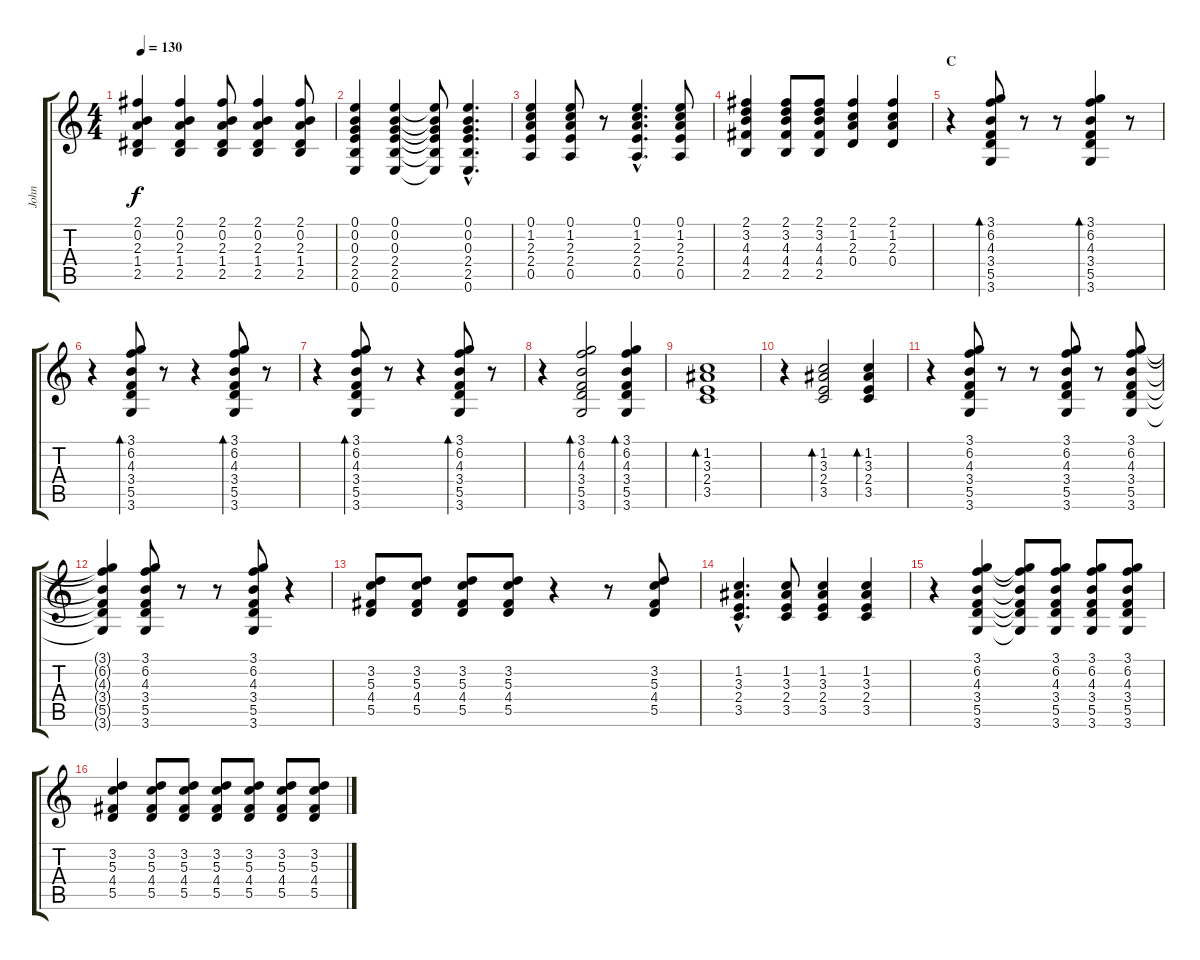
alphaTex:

\track ("John" "John") {instrument electricguitarclean}
\staff {score tabs}
\tuning (E4 B3 G3 D3 A2 E2) {hide}
\ts (4 4)
\tempo 130
\clef g2
\ks c
(2.1 0.2 2.3 1.4 2.5).4{dy f} (2.1 0.2 2.3 1.4 2.5).4 (2.1 0.2 2.3 1.4 2.5).8 (2.1 0.2 2.3 1.4 2.5).4 (2.1 0.2 2.3 1.4 2.5).8 |
(0.1 0.2 0.3 2.4 2.5 0.6).4 (0.1 0.2 0.3 2.4 2.5 0.6).4 (0.1{t} 0.2{t} 0.3{t} 2.4{t} 2.5{t} 0.6{t}).8 (0.1{hac} 0.2{hac} 0.3{hac} 2.4{hac} 2.5{hac} 0.6{hac}).4{d} |
(0.1 1.2 2.3 2.4 0.5).4 (0.1 1.2 2.3 2.4 0.5).8 r.8 (0.1{hac} 1.2{hac} 2.3{hac} 2.4{hac} 0.5{hac}).4{d} (0.1 1.2 2.3 2.4 0.5).8 |
(2.1 3.2 4.3 4.4 2.5).4 (2.1 3.2 4.3 4.4 2.5).8 (2.1 3.2 4.3 4.4 2.5).8 (2.1 1.2 2.3 0.4).4 (2.1 1.2 2.3 0.4).4 |
\section ("" "C")
r.4 (3.1 6.2 4.3 3.4 5.5 3.6).8{bd 240} r.8 r.8 (3.1 6.2 4.3 3.4 5.5 3.6).4{bd 60} r.8 |
r.4 (3.1 6.2 4.3 3.4 5.5 3.6).8{bd 60} r.8 r.4 (3.1 6.2 4.3 3.4 5.5 3.6).8{bd 60} r.8 |
r.4 (3.1 6.2 4.3 3.4 5.5 3.6).8{bd 60} r.8 r.4 (3.1 6.2 4.3 3.4 5.5 3.6).8{bd 60} r.8 |
r.4 (3.1 6.2 4.3 3.4 5.5 3.6).2{bd 60} (3.1 6.2 4.3 3.4 5.5 3.6).4{bd 60} |
(1.2 3.3 2.4 3.5).1{bd 480} |
r.4 (1.2 3.3 2.4 3.5).2{bd 240} (1.2 3.3 2.4 3.5).4{bd 240} |
r.4 (3.1 6.2 4.3 3.4 5.5 3.6).8 r.8 r.8 (3.1 6.2 4.3 3.4 5.5 3.6).8 r.8 (3.1 6.2 4.3 3.4 5.5 3.6).8 |
(3.1{t} 6.2{t} 4.3{t} 3.4{t} 5.5{t} 3.6{t}).4 (3.1 6.2 4.3 3.4 5.5 3.6).8 r.8 r.8 (3.1 6.2 4.3 3.4 5.5 3.6).8 r.4 |
(3.2 5.3 4.4 5.5).8 (3.2 5.3 4.4 5.5).8 (3.2 5.3 4.4 5.5).8 (3.2 5.3 4.4 5.5).8 r.4 r.8 (3.2 5.3 4.4 5.5).8 |
(1.2{hac} 3.3{hac} 2.4{hac} 3.5{hac}).4{d} (1.2 3.3 2.4 3.5).8 (1.2 3.3 2.4 3.5).4 (1.2 3.3 2.4 3.5).4 |
r.4 (3.1 6.2 4.3 3.4 5.5 3.6).4 (3.1{t} 6.2{t} 4.3{t} 3.4{t} 5.5{t} 3.6{t}).8 (3.1 6.2 4.3 3.4 5.5 3.6).8 (3.1 6.2 4.3 3.4 5.5 3.6).8 (3.1 6.2 4.3 3.4 5.5 3.6).8 |
(3.2 5.3 4.4 5.5).4 (3.2 5.3 4.4 5.5).8 (3.2 5.3 4.4 5.5).8 (3.2 5.3 4.4 5.5).8 (3.2 5.3 4.4 5.5).8 (3.2 5.3 4.4 5.5).8 (3.2 5.3 4.4 5.5).8
